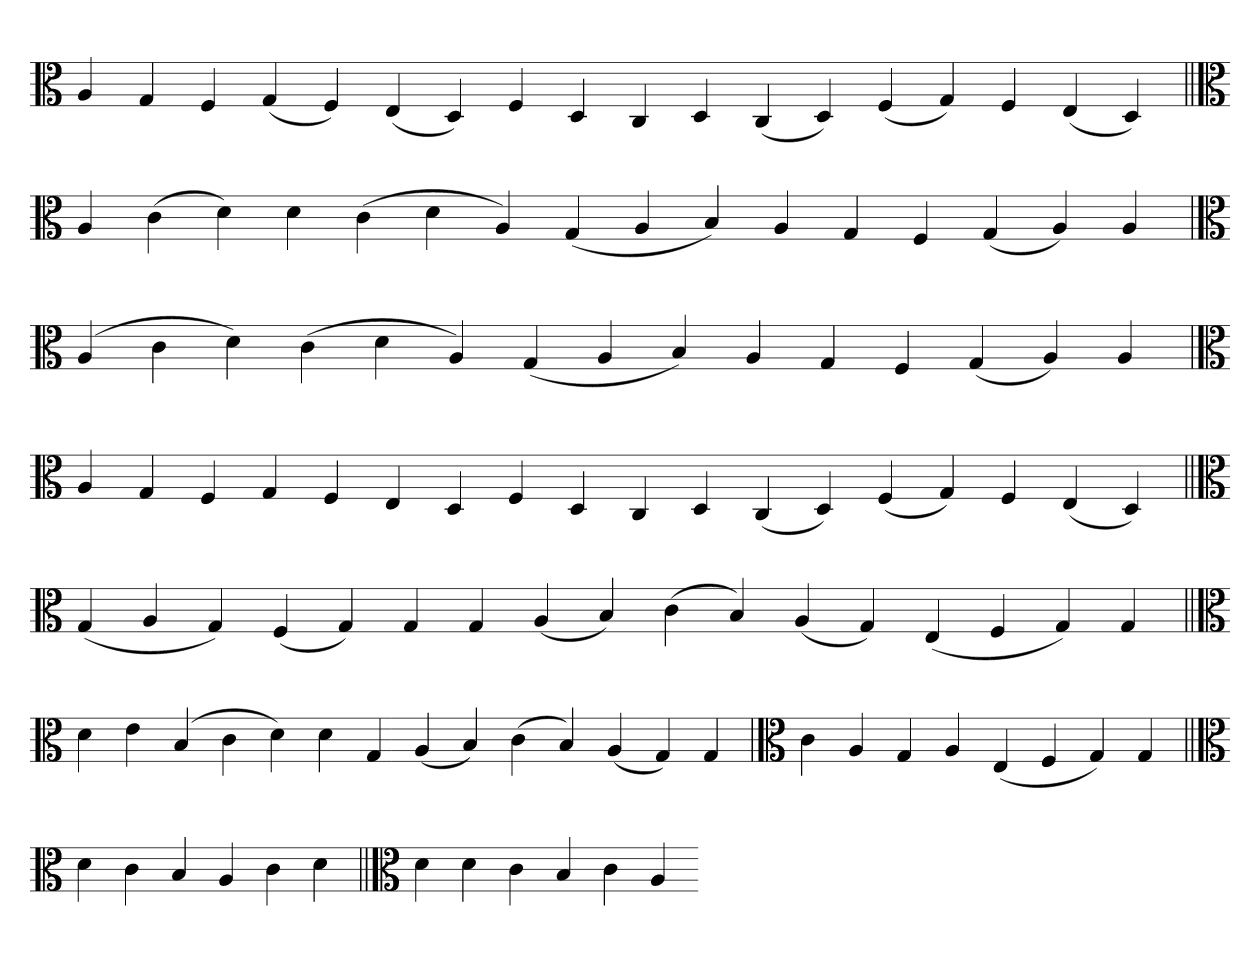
**kern
*part1
*staff1
*clefC3
=
4A
4G
4F
(4G
4F)
(4E
4D)
4F
4D
4C
4D
(4C
4D)
(4F
4G)
4F
(4E
4D)
=||
*clefC3
4A
(4c
4d)
4d
(4c
4d
4A)
(4G
4A
4B)
4A
4G
4F
(4G
4A)
4A
=`
*clefC3
(4A
4c
4d)
(4c
4d
4A)
(4G
4A
4B)
4A
4G
4F
(4G
4A)
4A
=`
*clefC3
4A
4G
4F
4G
4F
4E
4D
4F
4D
4C
4D
(4C
4D)
(4F
4G)
4F
(4E
4D)
=||
*clefC3
(4G
4A
4G)
(4F
4G)
4G
4G
(4A
4B)
(4c
4B)
(4A
4G)
(4E
4F
4G)
4G
=||
*clefC3
4d
4e
(4B
4c
4d)
4d
4G
(4A
4B)
(4c
4B)
(4A
4G)
4G
=`
*clefC3
4c
4A
4G
4A
(4E
4F
4G)
4G
=||
*clefC3
4d
4c
4B
4A
4c
4d
=||
*clefC3
4d
4d
4c
4B
4c
4A
=-
*-
